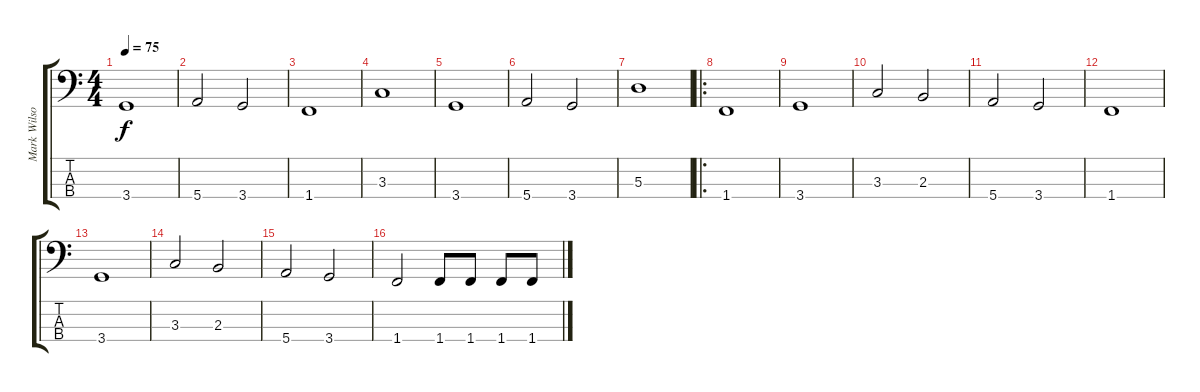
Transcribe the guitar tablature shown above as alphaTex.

\track ("Mark Wilson" "Mark Wilso") {instrument electricbasspick}
\staff {score tabs}
\tuning (G2 D2 A1 E1) {hide}
\ts (4 4)
\tempo 75
\clef f4
\ks c
3.4.1{dy f} |
5.4.2 3.4.2 |
1.4.1 |
3.3.1 |
3.4.1 |
5.4.2 3.4.2 |
5.3.1 |
\ro
1.4.1 |
3.4.1 |
3.3.2 2.3.2 |
5.4.2 3.4.2 |
1.4.1 |
3.4.1 |
3.3.2 2.3.2 |
5.4.2 3.4.2 |
1.4.2 1.4.8 1.4.8 1.4.8 1.4.8
